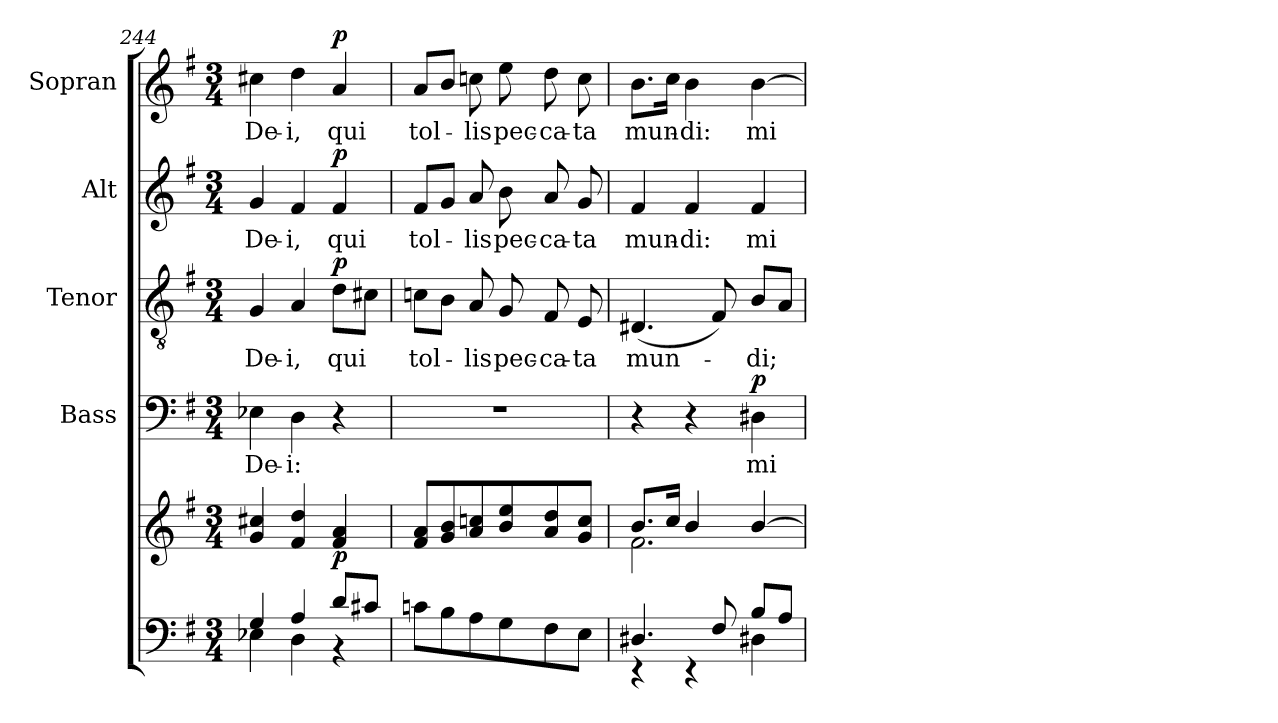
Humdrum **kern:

**kern	**kern	**dynam	**kern	**text	**dynam	**kern	**text	**dynam	**kern	**text	**dynam	**kern	**text	**dynam
*part5	*part5	*part5	*part4	*part4	*part4	*part3	*part3	*part3	*part2	*part2	*part2	*part1	*part1	*part1
*staff6	*staff5	*staff5/6	*staff4	*staff4	*staff4	*staff3	*staff3	*staff3	*staff2	*staff2	*staff2	*staff1	*staff1	*staff1
*	*	*	*I"Bass	*	*	*I"Tenor	*	*	*I"Alt	*	*	*I"Sopran	*	*
*	*	*	*I'B	*	*	*I'T	*	*	*I'A	*	*	*I'S	*	*
*clefF4	*clefG2	*	*clefF4	*	*	*clefGv2	*	*	*clefG2	*	*	*clefG2	*	*
*k[f#]	*k[f#]	*	*k[f#]	*	*	*k[f#]	*	*	*k[f#]	*	*	*k[f#]	*	*
*G:	*G:	*	*G:	*	*	*G:	*	*	*G:	*	*	*G:	*	*
*M3/4	*M3/4	*	*M3/4	*	*	*M3/4	*	*	*M3/4	*	*	*M3/4	*	*
=244	=244	=244	=244	=244	=244	=244	=244	=244	=244	=244	=244	=244	=244	=244
*^	*	*	*	*	*	*	*	*	*	*	*	*	*	*
!	!	!	!	!	!LO:LY:b	!	!	!LO:LY:b	!	!	!LO:LY:b	!	!	!LO:LY:b	!
4G/	4E-X\	4g/ 4cc#X/	.	4E-X\	De-	.	4G/	De-	.	4g/	De-	.	4cc#X\	De-	.
!	!	!	!	!	!LO:LY:b	!	!	!LO:LY:b	!	!	!LO:LY:b	!	!	!LO:LY:b	!
4A/	4D\	4f#/ 4dd/	.	4D\	-i:	.	4A/	-i,	.	4f#/	-i,	.	4dd\	-i,	.
!	!	!	!LO:DY:b	!	!	!	!	!LO:LY:b	!LO:DY:a	!	!LO:LY:b	!LO:DY:a	!	!LO:LY:b	!LO:DY:a
8d/L	4r	4f#/ 4a/	p	4r	.	.	8d\L	qui	p	4f#/	qui	p	4a/	qui	p
8c#X/J	.	.	.	.	.	.	8c#X\J	.	.	.	.	.	.	.	.
*v	*v	*	*	*	*	*	*	*	*	*	*	*	*	*	*
!!LO:PB:g=z
=245	=245	=245	=245	=245	=245	=245	=245	=245	=245	=245	=245	=245	=245	=245
!	!	!	!	!	!	!	!LO:LY:b	!	!	!LO:LY:b	!	!	!LO:LY:b	!
8cn\L	8f#/ 8a/L	.	2.r	.	.	8cn\L	tol-	.	8f#/L	tol-	.	8a/L	tol-	.
8B\	8g/ 8b/	.	.	.	.	8B\J	.	.	8g/J	.	.	8b/J	.	.
!	!	!	!	!	!	!	!LO:LY:b	!	!	!LO:LY:b	!	!	!LO:LY:b	!
8A\	8a/ 8ccn/	.	.	.	.	8A/	-lis	.	8a/	-lis	.	8ccn\	-lis	.
!	!	!	!	!	!	!	!LO:LY:b	!	!	!LO:LY:b	!	!	!LO:LY:b	!
8G\	8b/ 8ee/	.	.	.	.	8G/	pec-	.	8b\	pec-	.	8ee\	pec-	.
!	!	!	!	!	!	!	!LO:LY:b	!	!	!LO:LY:b	!	!	!LO:LY:b	!
8F#\	8a/ 8dd/	.	.	.	.	8F#/	-ca-	.	8a/	-ca-	.	8dd\	-ca-	.
!	!	!	!	!	!	!	!LO:LY:b	!	!	!LO:LY:b	!	!	!LO:LY:b	!
8E\J	8g/ 8cc/J	.	.	.	.	8E/	-ta	.	8g/	-ta	.	8cc\	-ta	.
=246	=246	=246	=246	=246	=246	=246	=246	=246	=246	=246	=246	=246	=246	=246
*^	*^	*	*	*	*	*	*	*	*	*	*	*	*	*
!	!	!	!	!	!	!	!	!	!LO:LY:b	!	!	!LO:LY:b	!	!	!LO:LY:b	!
4.D#X/	4rEE	8.b/L	2.f#\	.	4r	.	.	(<4.D#X/	mun-	.	4f#/	mun-	.	8.b\L	mun-	.
.	.	16cc/Jk	.	.	.	.	.	.	.	.	.	.	.	16cc\Jk	.	.
!	!	!	!	!	!	!	!	!	!	!	!	!LO:LY:b	!	!	!LO:LY:b	!
.	4rEE	4b/	.	.	4r	.	.	.	.	.	4f#/	-di:	.	4b\	-di:	.
8F#/	.	.	.	.	.	.	.	8F#/)	.	.	.	.	.	.	.	.
!	!	!	!	!	!	!LO:LY:b	!LO:DY:a	!	!LO:LY:b	!	!	!LO:LY:b	!	!	!LO:LY:b	!
8B/L	4D#X\	[>4b/	.	.	4D#X\	mi-	p	8B/L	-di;	.	4f#/	mi-	.	[4b\	mi-	.
8A/J	.	.	.	.	.	.	.	8A/J	.	.	.	.	.	.	.	.
*v	*v	*	*	*	*	*	*	*	*	*	*	*	*	*	*	*
*	*v	*v	*	*	*	*	*	*	*	*	*	*	*	*	*
=	=	=	=	=	=	=	=	=	=	=	=	=	=	=
*-	*-	*-	*-	*-	*-	*-	*-	*-	*-	*-	*-	*-	*-	*-
